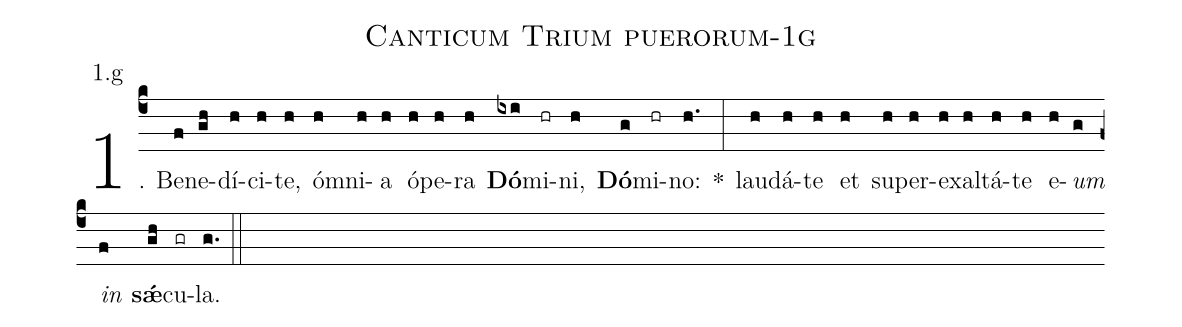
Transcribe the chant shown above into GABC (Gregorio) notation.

name: Canticum Trium puerorum-1g;
annotation: 1.g;
%%
(c4)1. Be(f)ne(gh)dí(h)ci(h)te,(h) óm(h)ni(h)a(h) ó(h)pe(h)ra(h) <b>Dó</b>(ixi)mi(hr)ni,(h) <b>Dó</b>(g)mi(hr)no:(h.) *(:) lau(h)dá(h)te(h) et(h) su(h)per(h)ex(h)al(h)tá(h)te(h) e(h)<i>um</i>(g) <i>in</i>(f) <b>sǽ</b>(gh)cu(gr)la.(g.) (::)
